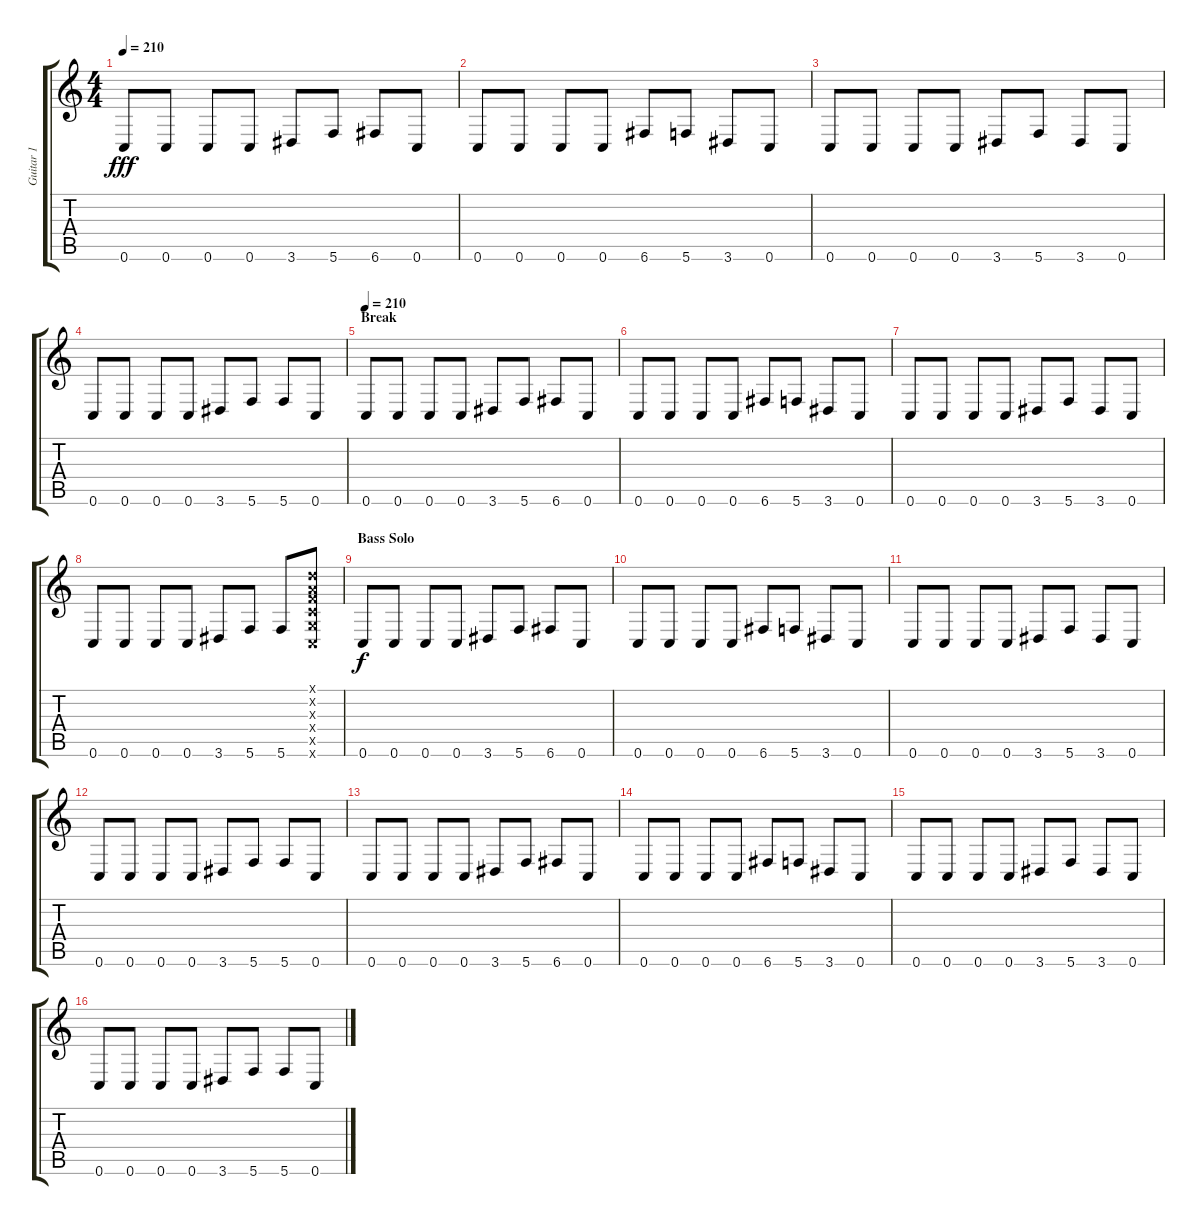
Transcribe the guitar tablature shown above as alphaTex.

\track ("Guitar 1" "Guitar 1") {instrument overdrivenguitar}
\staff {score tabs}
\tuning (D4 A3 F3 C3 G2 C2) {hide}
\ts (4 4)
\tempo 210
\clef g2
\ks c
0.6.8{dy fff} 0.6.8 0.6.8 0.6.8 3.6.8 5.6.8 6.6.8 0.6.8 |
0.6.8 0.6.8 0.6.8 0.6.8 6.6.8 5.6.8 3.6.8 0.6.8 |
0.6.8 0.6.8 0.6.8 0.6.8 3.6.8 5.6.8 3.6.8 0.6.8 |
0.6.8 0.6.8 0.6.8 0.6.8 3.6.8 5.6.8 5.6.8 0.6.8 |
\section ("" "Break")
\tempo 210
0.6.8 0.6.8 0.6.8 0.6.8 3.6.8 5.6.8 6.6.8 0.6.8 |
0.6.8 0.6.8 0.6.8 0.6.8 6.6.8 5.6.8 3.6.8 0.6.8 |
0.6.8 0.6.8 0.6.8 0.6.8 3.6.8 5.6.8 3.6.8 0.6.8 |
0.6.8 0.6.8 0.6.8 0.6.8 3.6.8 5.6.8 5.6.8 (0.1{x} 0.2{x} 0.3{x} 0.4{x} 0.5{x} 0.6{x}).8 |
\section ("" "Bass Solo")
0.6.8{dy f} 0.6.8 0.6.8 0.6.8 3.6.8 5.6.8 6.6.8 0.6.8 |
0.6.8 0.6.8 0.6.8 0.6.8 6.6.8 5.6.8 3.6.8 0.6.8 |
0.6.8 0.6.8 0.6.8 0.6.8 3.6.8 5.6.8 3.6.8 0.6.8 |
0.6.8 0.6.8 0.6.8 0.6.8 3.6.8 5.6.8 5.6.8 0.6.8 |
0.6.8 0.6.8 0.6.8 0.6.8 3.6.8 5.6.8 6.6.8 0.6.8 |
0.6.8 0.6.8 0.6.8 0.6.8 6.6.8 5.6.8 3.6.8 0.6.8 |
0.6.8 0.6.8 0.6.8 0.6.8 3.6.8 5.6.8 3.6.8 0.6.8 |
0.6.8 0.6.8 0.6.8 0.6.8 3.6.8 5.6.8 5.6.8 0.6.8
